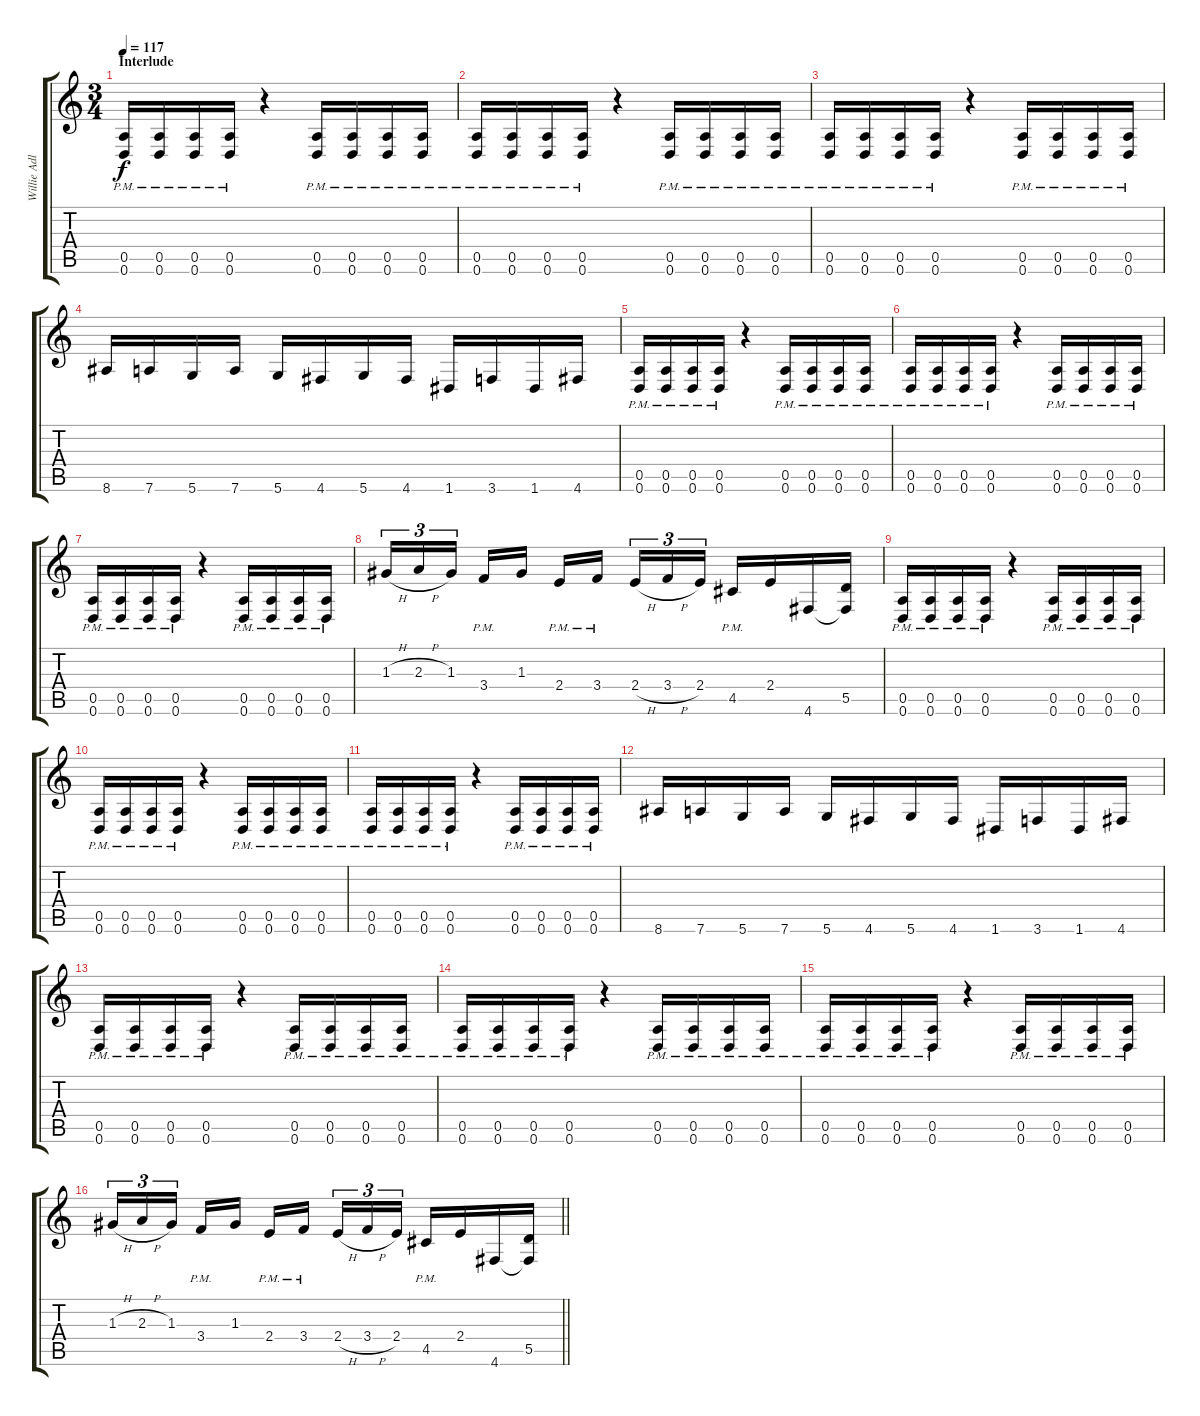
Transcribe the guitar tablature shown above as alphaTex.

\track ("Willie Adler" "Willie Adl") {instrument distortionguitar}
\staff {score tabs}
\tuning (E4 B3 G3 D3 A2 D2) {hide}
\ts (3 4)
\section ("" "Interlude")
\tempo 117
\clef g2
\ks c
(0.5{pm} 0.6{pm}).16{dy f} (0.5{pm} 0.6{pm}).16 (0.5{pm} 0.6{pm}).16 (0.5{pm} 0.6{pm}).16 r.4 (0.5{pm} 0.6{pm}).16 (0.5{pm} 0.6{pm}).16 (0.5{pm} 0.6{pm}).16 (0.5{pm} 0.6{pm}).16 |
(0.5{pm} 0.6{pm}).16 (0.5{pm} 0.6{pm}).16 (0.5{pm} 0.6{pm}).16 (0.5{pm} 0.6{pm}).16 r.4 (0.5{pm} 0.6{pm}).16 (0.5{pm} 0.6{pm}).16 (0.5{pm} 0.6{pm}).16 (0.5{pm} 0.6{pm}).16 |
(0.5{pm} 0.6{pm}).16 (0.5{pm} 0.6{pm}).16 (0.5{pm} 0.6{pm}).16 (0.5{pm} 0.6{pm}).16 r.4 (0.5{pm} 0.6{pm}).16 (0.5{pm} 0.6{pm}).16 (0.5{pm} 0.6{pm}).16 (0.5{pm} 0.6{pm}).16 |
8.6.16 7.6.16 5.6.16 7.6.16 5.6.16 4.6.16 5.6.16 4.6.16 1.6.16 3.6.16 1.6.16 4.6.16 |
(0.5{pm} 0.6{pm}).16 (0.5{pm} 0.6{pm}).16 (0.5{pm} 0.6{pm}).16 (0.5{pm} 0.6{pm}).16 r.4 (0.5{pm} 0.6{pm}).16 (0.5{pm} 0.6{pm}).16 (0.5{pm} 0.6{pm}).16 (0.5{pm} 0.6{pm}).16 |
(0.5{pm} 0.6{pm}).16 (0.5{pm} 0.6{pm}).16 (0.5{pm} 0.6{pm}).16 (0.5{pm} 0.6{pm}).16 r.4 (0.5{pm} 0.6{pm}).16 (0.5{pm} 0.6{pm}).16 (0.5{pm} 0.6{pm}).16 (0.5{pm} 0.6{pm}).16 |
(0.5{pm} 0.6{pm}).16 (0.5{pm} 0.6{pm}).16 (0.5{pm} 0.6{pm}).16 (0.5{pm} 0.6{pm}).16 r.4 (0.5{pm} 0.6{pm}).16 (0.5{pm} 0.6{pm}).16 (0.5{pm} 0.6{pm}).16 (0.5{pm} 0.6{pm}).16 |
1.3{h}.16{tu (3 2)} 2.3{h}.16{tu (3 2)} 1.3.16{tu (3 2) beam splitsecondary} 3.4{pm}.16 1.3.16 2.4{pm}.16 3.4{pm}.16{beam splitsecondary} 2.4{h}.16{tu (3 2)} 3.4{h}.16{tu (3 2)} 2.4.16{tu (3 2)} 4.5{pm}.16 2.4.16 4.6.16 (5.5 4.6{t}).16 |
(0.5{pm} 0.6{pm}).16 (0.5{pm} 0.6{pm}).16 (0.5{pm} 0.6{pm}).16 (0.5{pm} 0.6{pm}).16 r.4 (0.5{pm} 0.6{pm}).16 (0.5{pm} 0.6{pm}).16 (0.5{pm} 0.6{pm}).16 (0.5{pm} 0.6{pm}).16 |
(0.5{pm} 0.6{pm}).16 (0.5{pm} 0.6{pm}).16 (0.5{pm} 0.6{pm}).16 (0.5{pm} 0.6{pm}).16 r.4 (0.5{pm} 0.6{pm}).16 (0.5{pm} 0.6{pm}).16 (0.5{pm} 0.6{pm}).16 (0.5{pm} 0.6{pm}).16 |
(0.5{pm} 0.6{pm}).16 (0.5{pm} 0.6{pm}).16 (0.5{pm} 0.6{pm}).16 (0.5{pm} 0.6{pm}).16 r.4 (0.5{pm} 0.6{pm}).16 (0.5{pm} 0.6{pm}).16 (0.5{pm} 0.6{pm}).16 (0.5{pm} 0.6{pm}).16 |
8.6.16 7.6.16 5.6.16 7.6.16 5.6.16 4.6.16 5.6.16 4.6.16 1.6.16 3.6.16 1.6.16 4.6.16 |
(0.5{pm} 0.6{pm}).16 (0.5{pm} 0.6{pm}).16 (0.5{pm} 0.6{pm}).16 (0.5{pm} 0.6{pm}).16 r.4 (0.5{pm} 0.6{pm}).16 (0.5{pm} 0.6{pm}).16 (0.5{pm} 0.6{pm}).16 (0.5{pm} 0.6{pm}).16 |
(0.5{pm} 0.6{pm}).16 (0.5{pm} 0.6{pm}).16 (0.5{pm} 0.6{pm}).16 (0.5{pm} 0.6{pm}).16 r.4 (0.5{pm} 0.6{pm}).16 (0.5{pm} 0.6{pm}).16 (0.5{pm} 0.6{pm}).16 (0.5{pm} 0.6{pm}).16 |
(0.5{pm} 0.6{pm}).16 (0.5{pm} 0.6{pm}).16 (0.5{pm} 0.6{pm}).16 (0.5{pm} 0.6{pm}).16 r.4 (0.5{pm} 0.6{pm}).16 (0.5{pm} 0.6{pm}).16 (0.5{pm} 0.6{pm}).16 (0.5{pm} 0.6{pm}).16 |
\barLineRight lightlight
1.3{h}.16{tu (3 2)} 2.3{h}.16{tu (3 2)} 1.3.16{tu (3 2) beam splitsecondary} 3.4{pm}.16 1.3.16 2.4{pm}.16 3.4{pm}.16{beam splitsecondary} 2.4{h}.16{tu (3 2)} 3.4{h}.16{tu (3 2)} 2.4.16{tu (3 2)} 4.5{pm}.16 2.4.16 4.6.16 (5.5 4.6{t}).16
